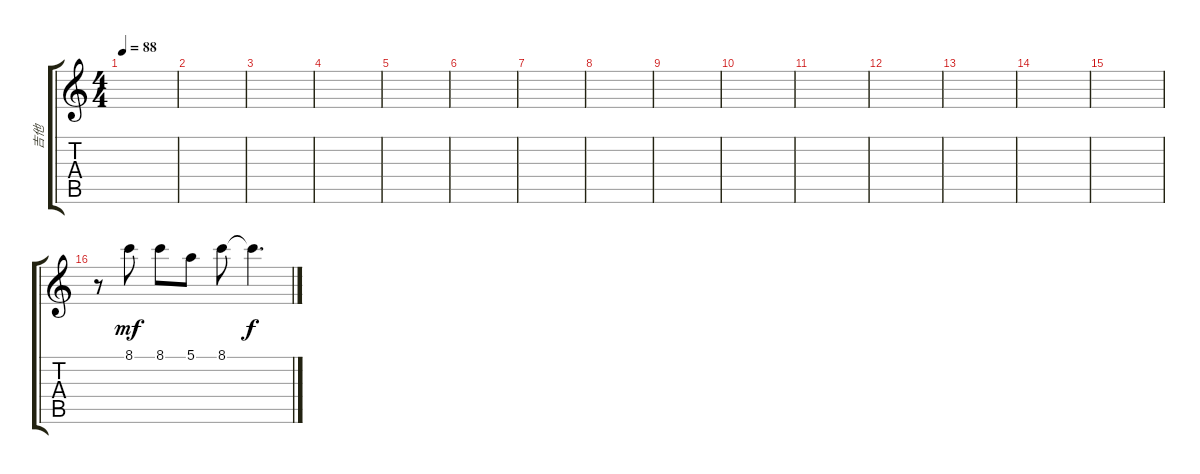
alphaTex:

\track ("吉他" "吉他") {instrument distortionguitar}
\staff {score tabs}
\tuning (E4 B3 G3 D3 A2 E2) {hide}
\ts (4 4)
\tempo 88
\clef g2
\ks c
|
|
|
|
|
|
|
|
|
|
|
|
|
|
|
r.8 8.1.8{dy mf} 8.1.8 5.1.8 8.1.8 8.1{t}.4{d dy f}
